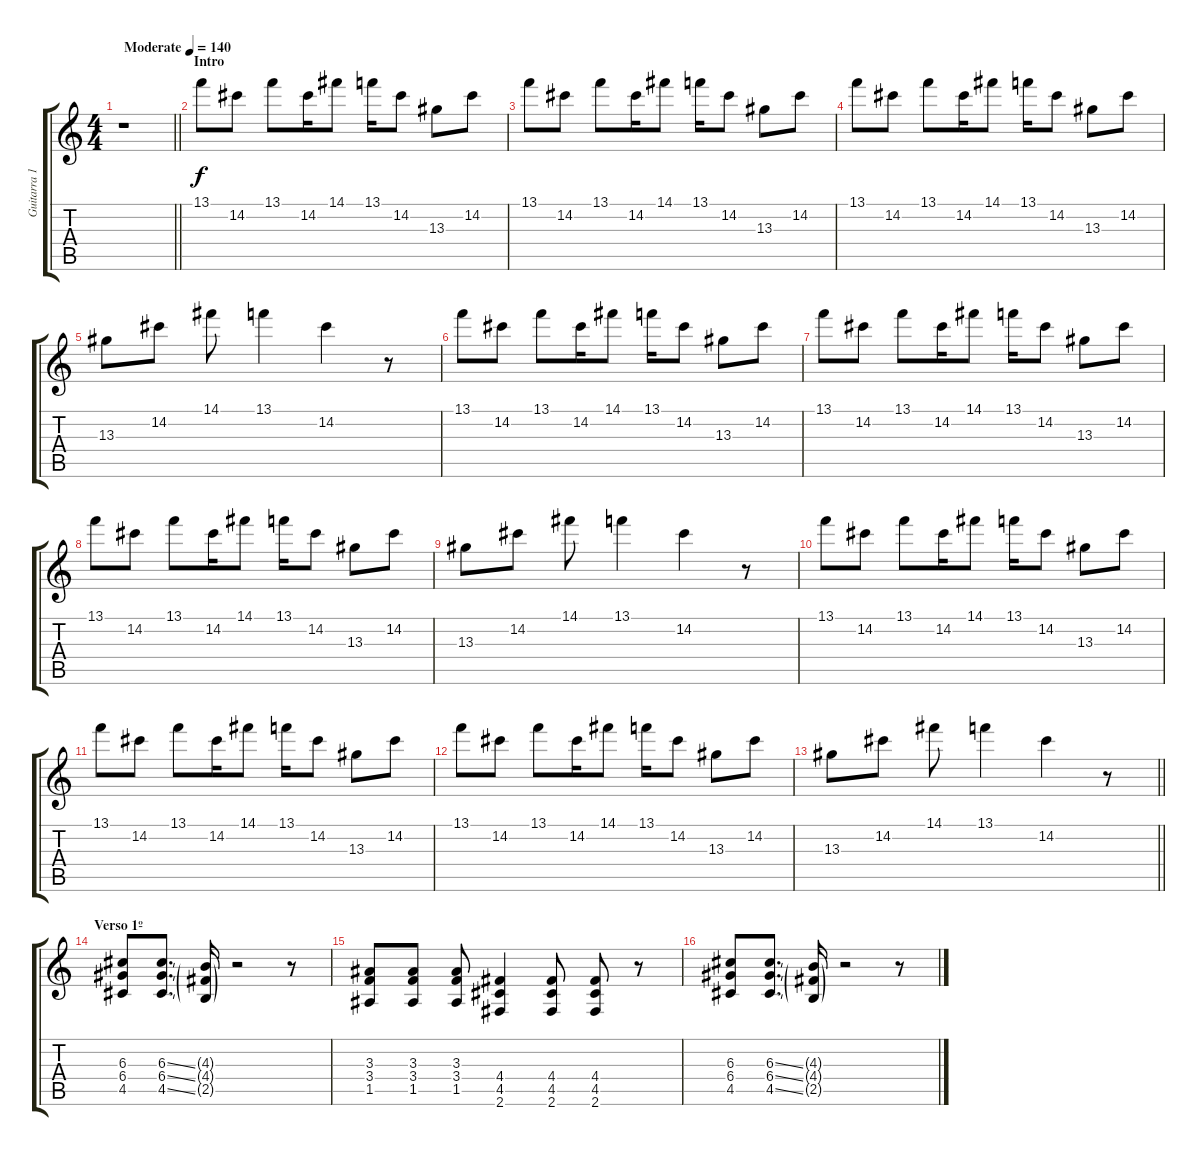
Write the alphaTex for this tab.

\track ("Guitarra 1 (Txosse)" "Guitarra 1") {instrument distortionguitar}
\staff {score tabs}
\tuning (E4 B3 G3 D3 A2 E2) {hide}
\ts (4 4)
\tempo (140 "Moderate")
\clef g2
\barLineRight lightlight
\ks c
r.1{dy f instrument distortionguitar} |
\section ("" "Intro")
13.1.8 14.2.8 13.1.8 14.2.16 14.1.8 13.1.16 14.2.8 13.3.8 14.2.8 |
13.1.8 14.2.8 13.1.8 14.2.16 14.1.8 13.1.16 14.2.8 13.3.8 14.2.8 |
13.1.8 14.2.8 13.1.8 14.2.16 14.1.8 13.1.16 14.2.8 13.3.8 14.2.8 |
13.3.8 14.2.8 14.1.8 13.1.4 14.2.4 r.8 |
13.1.8 14.2.8 13.1.8 14.2.16 14.1.8 13.1.16 14.2.8 13.3.8 14.2.8 |
13.1.8 14.2.8 13.1.8 14.2.16 14.1.8 13.1.16 14.2.8 13.3.8 14.2.8 |
13.1.8 14.2.8 13.1.8 14.2.16 14.1.8 13.1.16 14.2.8 13.3.8 14.2.8 |
13.3.8 14.2.8 14.1.8 13.1.4 14.2.4 r.8 |
13.1.8 14.2.8 13.1.8 14.2.16 14.1.8 13.1.16 14.2.8 13.3.8 14.2.8 |
13.1.8 14.2.8 13.1.8 14.2.16 14.1.8 13.1.16 14.2.8 13.3.8 14.2.8 |
13.1.8 14.2.8 13.1.8 14.2.16 14.1.8 13.1.16 14.2.8 13.3.8 14.2.8 |
\barLineRight lightlight
13.3.8 14.2.8 14.1.8 13.1.4 14.2.4 r.8 |
\section ("" "Verso 1º")
(6.3 6.4 4.5).8 (6.3{ss} 6.4{ss} 4.5{ss}).8{d} (4.3{g} 4.4{g} 2.5{g}).16 r.2 r.8 |
(3.3 3.4 1.5).8 (3.3 3.4 1.5).8 (3.3 3.4 1.5).8 (4.4 4.5 2.6).4 (4.4 4.5 2.6).8 (4.4 4.5 2.6).8 r.8 |
(6.3 6.4 4.5).8 (6.3{ss} 6.4{ss} 4.5{ss}).8{d} (4.3{g} 4.4{g} 2.5{g}).16 r.2 r.8
